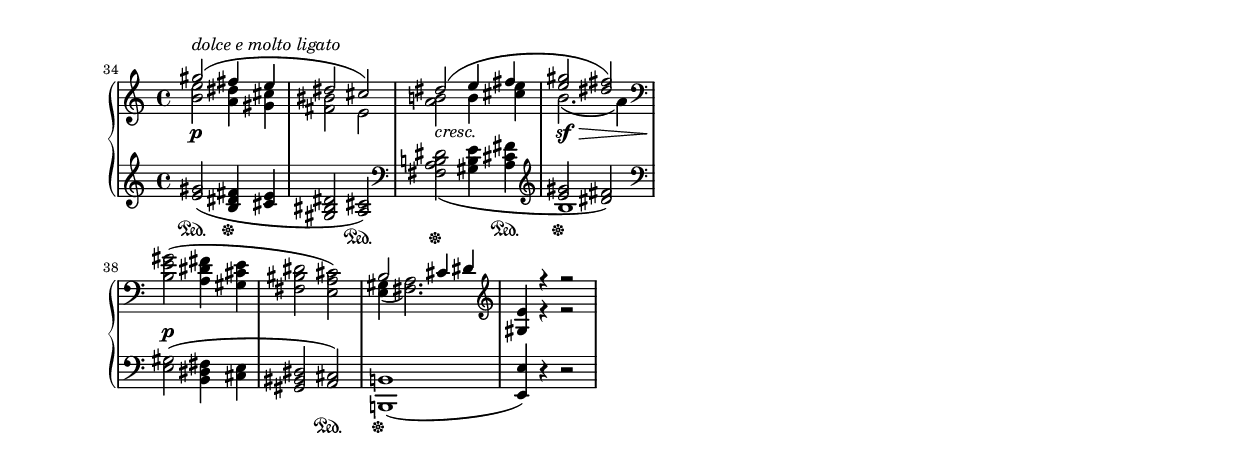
\version "2.13.36"
\include "english.ly"
#(set-global-staff-size 15)
\paper {
  ragged-right = ##t
  line-width = 17\cm
  indent = 0\cm
}

% NR 1.1 Pitches

\header {
  lsrtags = "headwords"
  texidoc = ""
  doctitle = "headword"
}


% L. v. Beethoven
% Piano sonata 21 - Dem Grafen von Waldstein Gewidmet
% chorale at measures 34 - 40+

\new PianoStaff <<

  % RH Staff
  \new Staff <<

    % RH Voice 1
    \new Voice {
      \set Score.currentBarNumber = #34
      \voiceOne
      gs''2 ( ^ \markup \italic { dolce e molto ligato }
      fs''4
      e''4
      |
      ds''2
      cs''2 )
      |
      ds''2 (
      e''4
      fs''4
      |
      <gs'' e''>2
      <fs'' ds''>2 )
      |
      \oneVoice
      \clef bass
      <gs' e' b>2 (
      <fs' ds' a>4
      <e' cs' gs>4
      |
      <ds' bs fs>2
      <cs' a e>2 )
      |
      \voiceOne
      b2 %(
      cs'4
      ds'4
      |
      \clef treble
      <e' gs>4 %)
      r4 r2
    }

    % RH Voice 2
    \new Voice {
      \voiceTwo
      \override Staff.DynamicLineSpanner #'staff-padding = #2.5
      <e'' b'>2 \p
      <ds'' a'>4
      <cs'' gs'>4
      |
      <bs' fs'>2
      e'2
      |
      \once \override TextScript #'staff-padding = #2.5
      <b'! a'>2 _ \markup \italic { cresc. }
      b'4
      <e'' cs''>4
      |
      b'2. ( \sf \>
      a'4 )
      \clef bass
      | \break
      s1 \p
      |
      s1
      |
      <gs e>4 (
      <a fs>2. )
      |
      s4
      r4 r2
    }

  >>

  % LH Staff
  \new Staff {
    \override Staff.SustainPedalLineSpanner #'staff-padding = #5
    <gs' e'>2 ( \sustainOn
    <fs' ds' b>4 \sustainOff
    <e' cs'>4
    |
    <ds' bs gs>2
    <cs' a>2 ) \sustainOn
    |
    \clef bass
    \slurDown
    <ds' b! a fs>2 ( \sustainOff
    <e' b gs>4
    <fs' cs' a>4 \sustainOn
    |
    \clef treble
    \voiceOne
    <<
      {
        <gs' e'>2
        <fs' ds'>2 )
      }
      \new Voice {
        \voiceTwo
        b1 \sustainOff
      }
    >>
    \oneVoice
    |
    %\break
    \clef bass
    <gs e>2 (
    <fs ds b,>4
    <e cs>4
    |
    <ds bs, gs,>2
    <cs a,>2 ) \sustainOn
    |
    <b,! b,,!>1 ( \sustainOff
    |
    <e e,>4 )
    r4 r2
  }

>>
